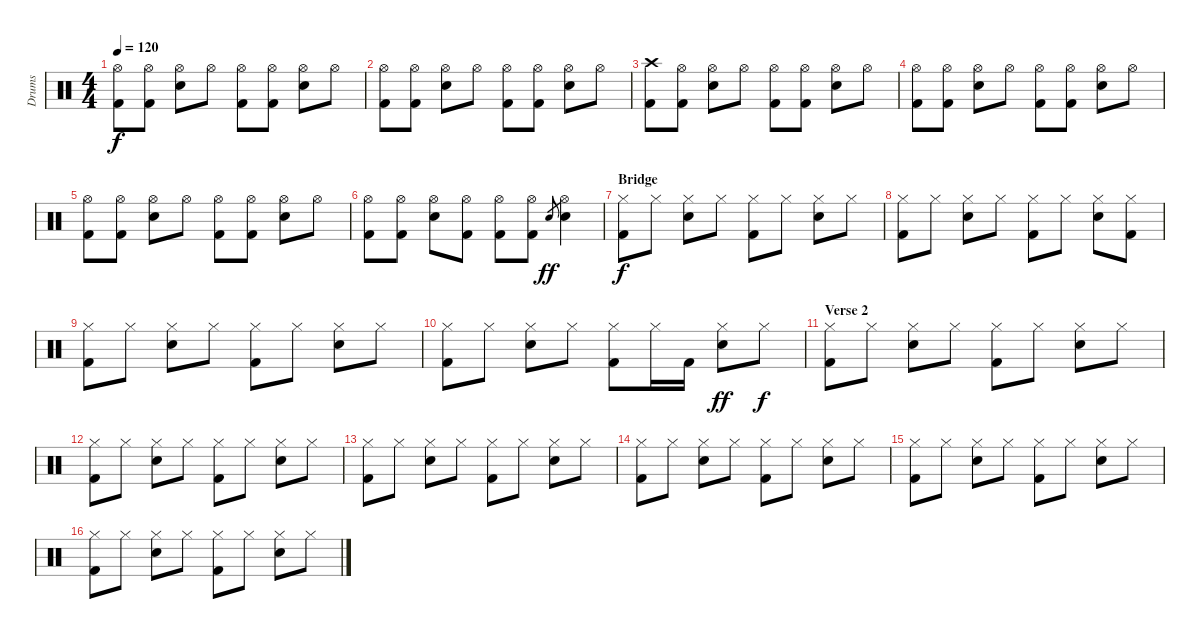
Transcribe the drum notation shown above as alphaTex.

\track ("Drums" "Drums") {instrument percussion}
\staff {score}
\articulation defaults
\ts (4 4)
\tempo 120
\clef neutral
\ks c
("Hi-Hat (open)" "Kick (hit) 2").8{dy f} ("Hi-Hat (open)" "Kick (hit) 2").8 ("Hi-Hat (open)" "Electric Snare (hit)").8 "Hi-Hat (open)".8 ("Hi-Hat (open)" "Kick (hit) 2").8 ("Hi-Hat (open)" "Kick (hit) 2").8 ("Hi-Hat (open)" "Electric Snare (hit)").8 "Hi-Hat (open)".8 |
("Hi-Hat (open)" "Kick (hit) 2").8 ("Hi-Hat (open)" "Kick (hit) 2").8 ("Hi-Hat (open)" "Electric Snare (hit)").8 "Hi-Hat (open)".8 ("Hi-Hat (open)" "Kick (hit) 2").8 ("Hi-Hat (open)" "Kick (hit) 2").8 ("Hi-Hat (open)" "Electric Snare (hit)").8 "Hi-Hat (open)".8 |
("Crash high (hit)" "Kick (hit) 2").8 ("Hi-Hat (open)" "Kick (hit) 2").8 ("Hi-Hat (open)" "Electric Snare (hit)").8 "Hi-Hat (open)".8 ("Hi-Hat (open)" "Kick (hit) 2").8 ("Hi-Hat (open)" "Kick (hit) 2").8 ("Hi-Hat (open)" "Electric Snare (hit)").8 "Hi-Hat (open)".8 |
("Hi-Hat (open)" "Kick (hit) 2").8 ("Hi-Hat (open)" "Kick (hit) 2").8 ("Hi-Hat (open)" "Electric Snare (hit)").8 "Hi-Hat (open)".8 ("Hi-Hat (open)" "Kick (hit) 2").8 ("Hi-Hat (open)" "Kick (hit) 2").8 ("Hi-Hat (open)" "Electric Snare (hit)").8 "Hi-Hat (open)".8 |
("Hi-Hat (open)" "Kick (hit) 2").8 ("Hi-Hat (open)" "Kick (hit) 2").8 ("Hi-Hat (open)" "Electric Snare (hit)").8 "Hi-Hat (open)".8 ("Hi-Hat (open)" "Kick (hit) 2").8 ("Hi-Hat (open)" "Kick (hit) 2").8 ("Hi-Hat (open)" "Electric Snare (hit)").8 "Hi-Hat (open)".8 |
("Hi-Hat (open)" "Kick (hit) 2").8 ("Hi-Hat (open)" "Kick (hit) 2").8 ("Hi-Hat (open)" "Electric Snare (hit)").8 ("Hi-Hat (open)" "Kick (hit) 2").8 ("Hi-Hat (open)" "Kick (hit) 2").8 ("Hi-Hat (open)" "Kick (hit) 2").8 "Electric Snare (hit)".8{gr dy ff} ("Hi-Hat (open)" "Electric Snare (hit)").4 |
\section ("" "Bridge")
("Hi-Hat (closed)" "Kick (hit) 2").8{dy f} "Hi-Hat (closed)".8 ("Hi-Hat (closed)" "Electric Snare (hit)").8 "Hi-Hat (closed)".8 ("Hi-Hat (closed)" "Kick (hit) 2").8 "Hi-Hat (closed)".8 ("Hi-Hat (closed)" "Electric Snare (hit)").8 "Hi-Hat (closed)".8 |
("Hi-Hat (closed)" "Kick (hit) 2").8 "Hi-Hat (closed)".8 ("Hi-Hat (closed)" "Electric Snare (hit)").8 "Hi-Hat (closed)".8 ("Hi-Hat (closed)" "Kick (hit) 2").8 "Hi-Hat (closed)".8 ("Hi-Hat (closed)" "Electric Snare (hit)").8 ("Hi-Hat (closed)" "Kick (hit) 2").8 |
("Hi-Hat (closed)" "Kick (hit) 2").8 "Hi-Hat (closed)".8 ("Hi-Hat (closed)" "Electric Snare (hit)").8 "Hi-Hat (closed)".8 ("Hi-Hat (closed)" "Kick (hit) 2").8 "Hi-Hat (closed)".8 ("Hi-Hat (closed)" "Electric Snare (hit)").8 "Hi-Hat (closed)".8 |
("Hi-Hat (closed)" "Kick (hit) 2").8 "Hi-Hat (closed)".8 ("Hi-Hat (closed)" "Electric Snare (hit)").8 "Hi-Hat (closed)".8 ("Hi-Hat (closed)" "Kick (hit) 2").8 "Hi-Hat (closed)".16 "Kick (hit) 2".16 ("Hi-Hat (closed)" "Electric Snare (hit)").8{dy ff} "Hi-Hat (closed)".8{dy f} |
\section ("" "Verse 2")
("Hi-Hat (closed)" "Kick (hit) 2").8 "Hi-Hat (closed)".8 ("Hi-Hat (closed)" "Electric Snare (hit)").8 "Hi-Hat (closed)".8 ("Hi-Hat (closed)" "Kick (hit) 2").8 "Hi-Hat (closed)".8 ("Hi-Hat (closed)" "Electric Snare (hit)").8 "Hi-Hat (closed)".8 |
("Hi-Hat (closed)" "Kick (hit) 2").8 "Hi-Hat (closed)".8 ("Hi-Hat (closed)" "Electric Snare (hit)").8 "Hi-Hat (closed)".8 ("Hi-Hat (closed)" "Kick (hit) 2").8 "Hi-Hat (closed)".8 ("Hi-Hat (closed)" "Electric Snare (hit)").8 "Hi-Hat (closed)".8 |
("Hi-Hat (closed)" "Kick (hit) 2").8 "Hi-Hat (closed)".8 ("Hi-Hat (closed)" "Electric Snare (hit)").8 "Hi-Hat (closed)".8 ("Hi-Hat (closed)" "Kick (hit) 2").8 "Hi-Hat (closed)".8 ("Hi-Hat (closed)" "Electric Snare (hit)").8 "Hi-Hat (closed)".8 |
("Hi-Hat (closed)" "Kick (hit) 2").8 "Hi-Hat (closed)".8 ("Hi-Hat (closed)" "Electric Snare (hit)").8 "Hi-Hat (closed)".8 ("Hi-Hat (closed)" "Kick (hit) 2").8 "Hi-Hat (closed)".8 ("Hi-Hat (closed)" "Electric Snare (hit)").8 "Hi-Hat (closed)".8 |
("Hi-Hat (closed)" "Kick (hit) 2").8 "Hi-Hat (closed)".8 ("Hi-Hat (closed)" "Electric Snare (hit)").8 "Hi-Hat (closed)".8 ("Hi-Hat (closed)" "Kick (hit) 2").8 "Hi-Hat (closed)".8 ("Hi-Hat (closed)" "Electric Snare (hit)").8 "Hi-Hat (closed)".8 |
("Hi-Hat (closed)" "Kick (hit) 2").8 "Hi-Hat (closed)".8 ("Hi-Hat (closed)" "Electric Snare (hit)").8 "Hi-Hat (closed)".8 ("Hi-Hat (closed)" "Kick (hit) 2").8 "Hi-Hat (closed)".8 ("Hi-Hat (closed)" "Electric Snare (hit)").8 "Hi-Hat (closed)".8
